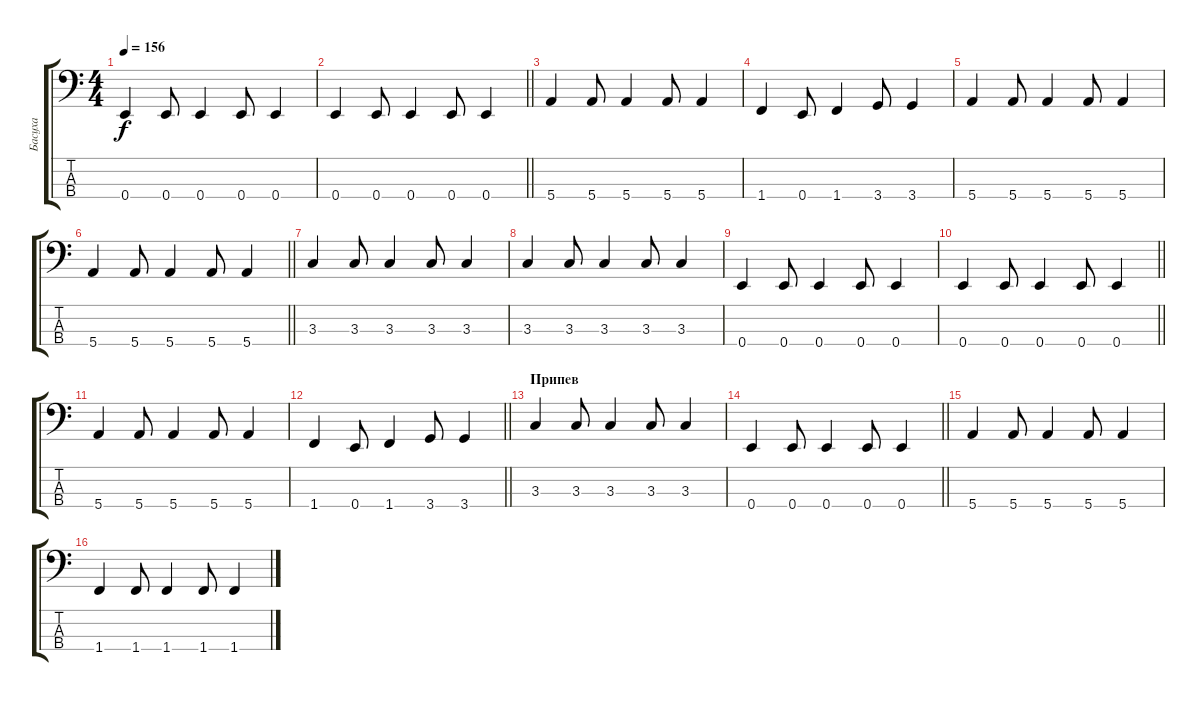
\track ("Басуха" "Басуха") {instrument electricbassfinger}
\staff {score tabs}
\tuning (G2 D2 A1 E1) {hide}
\ts (4 4)
\tempo 156
\clef f4
\ks c
0.4.4{dy f} 0.4.8 0.4.4 0.4.8 0.4.4 |
\barLineRight lightlight
0.4.4 0.4.8 0.4.4 0.4.8 0.4.4 |
5.4.4 5.4.8 5.4.4 5.4.8 5.4.4 |
1.4.4 0.4.8 1.4.4 3.4.8 3.4.4 |
5.4.4 5.4.8 5.4.4 5.4.8 5.4.4 |
\barLineRight lightlight
5.4.4 5.4.8 5.4.4 5.4.8 5.4.4 |
3.3.4 3.3.8 3.3.4 3.3.8 3.3.4 |
3.3.4 3.3.8 3.3.4 3.3.8 3.3.4 |
0.4.4 0.4.8 0.4.4 0.4.8 0.4.4 |
\barLineRight lightlight
0.4.4 0.4.8 0.4.4 0.4.8 0.4.4 |
5.4.4 5.4.8 5.4.4 5.4.8 5.4.4 |
\barLineRight lightlight
1.4.4 0.4.8 1.4.4 3.4.8 3.4.4 |
\section ("" "Припев")
3.3.4 3.3.8 3.3.4 3.3.8 3.3.4 |
\barLineRight lightlight
0.4.4 0.4.8 0.4.4 0.4.8 0.4.4 |
5.4.4 5.4.8 5.4.4 5.4.8 5.4.4 |
1.4.4 1.4.8 1.4.4 1.4.8 1.4.4
